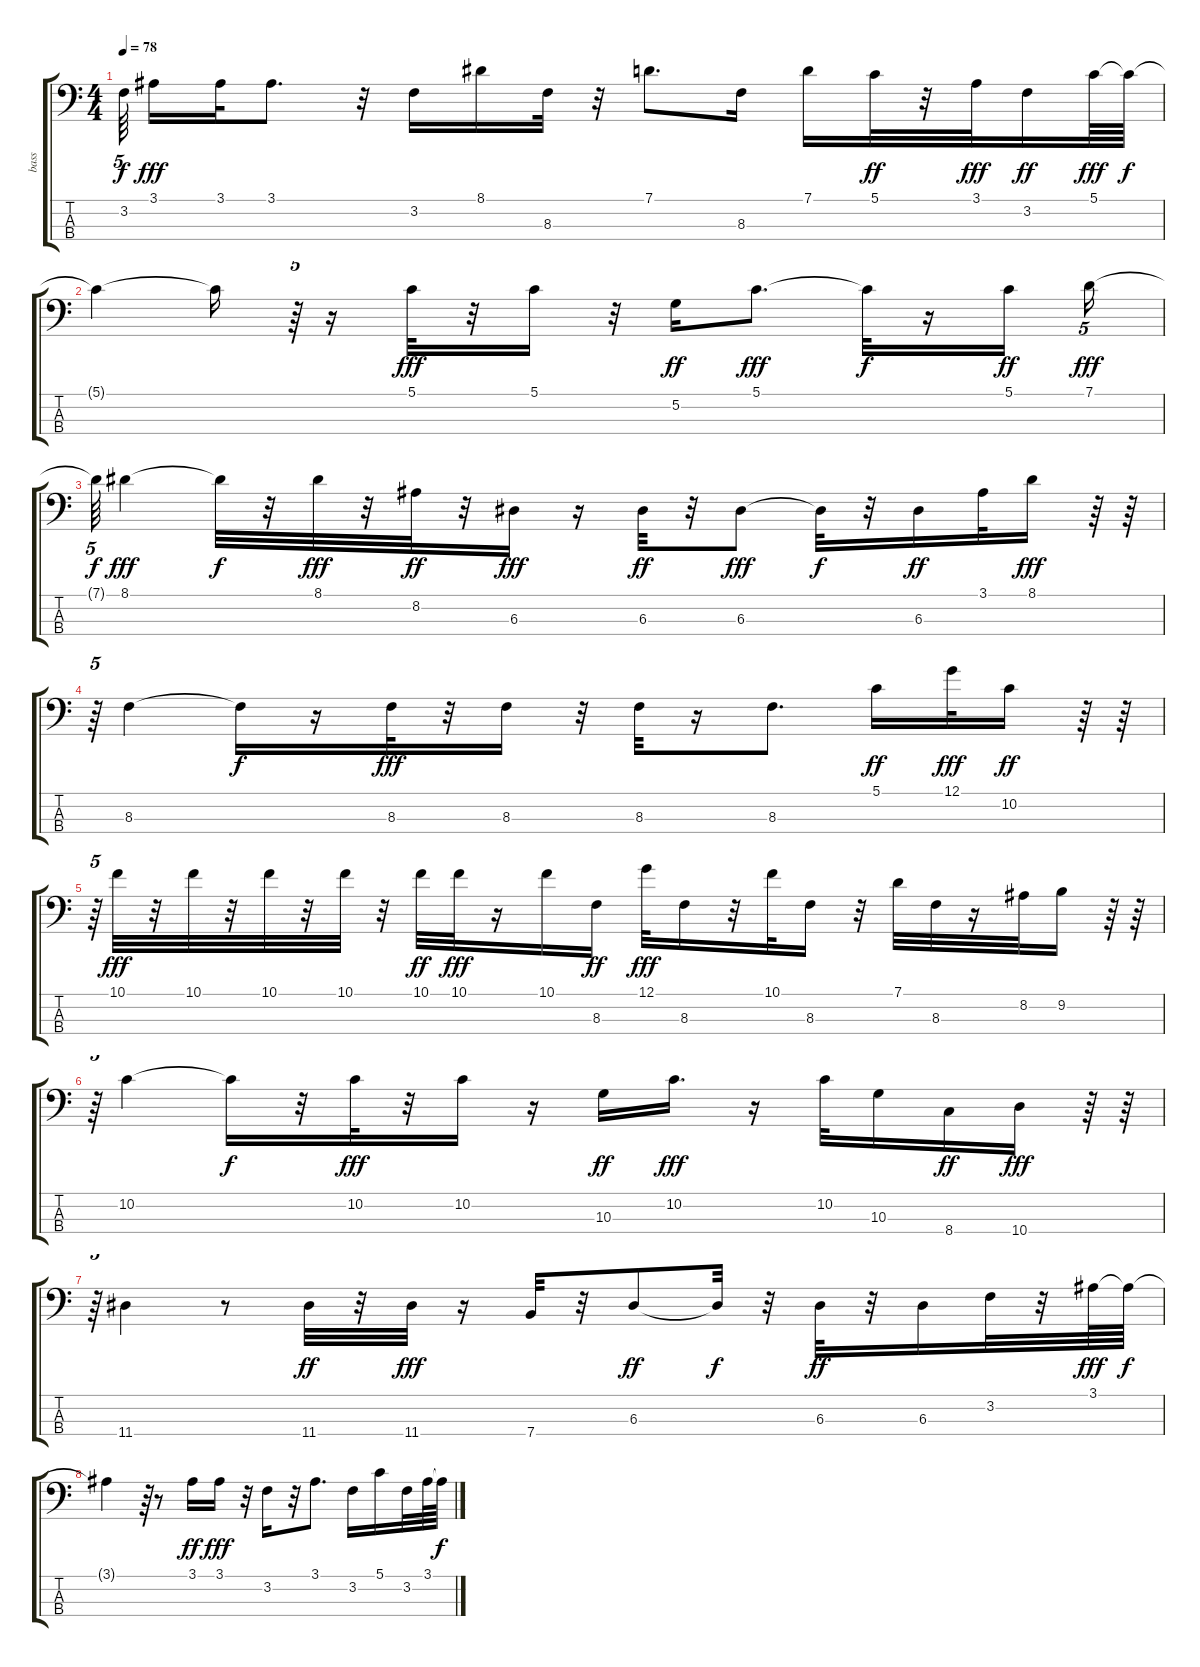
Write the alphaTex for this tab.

\track ("bass" "bass") {instrument electricbassfinger}
\staff {score tabs}
\tuning (G2 D2 A1 E1) {hide}
\ts (4 4)
\tempo 78
\clef f4
\ks c
3.2{t}.64{tu (5 4) dy f} 3.1.16{dy fff} 3.1.32 3.1.8{d} r.32 3.2.16 8.1.16 8.3.32 r.32 7.1.8{d} 8.3.16 7.1.16 5.1.32{dy ff} r.32 3.1.32{dy fff} 3.2.16{dy ff} 5.1.64{dy fff} 5.1{t}.64{dy f} |
5.1{t}.4 5.1{t}.16 r.64{tu (5 4)} r.16 5.1.32{dy fff} r.32 5.1.16 r.32 5.2.16{dy ff} 5.1.8{d dy fff} 5.1{t}.32{dy f} r.16 5.1.16{dy ff} 7.1.16{tu (5 4) dy fff} |
7.1{t}.64{tu (5 4) dy f} 8.1.4{dy fff} 8.1{t}.32{dy f} r.32 8.1.32{dy fff} r.32 8.2.32{dy ff} r.32 6.3.16{dy fff} r.16 6.3.32{dy ff} r.32 6.3.8{dy fff} 6.3{t}.32{dy f} r.32 6.3.16{dy ff} 3.1.32 8.1.16{dy fff} r.64 r.64 |
r.64{tu (5 4)} 8.3.4 8.3{t}.16{dy f} r.16 8.3.32{dy fff} r.32 8.3.16 r.32 8.3.32 r.16 8.3.8{d} 5.1.16{dy ff} 12.1.32{dy fff} 10.2.16{dy ff} r.64 r.64 |
r.64{tu (5 4)} 10.1.32{dy fff} r.32 10.1.32 r.32 10.1.32 r.32 10.1.32 r.32 10.1.32{dy ff} 10.1.32{dy fff} r.16 10.1.16 8.3.16{dy ff} 12.1.32{dy fff} 8.3.16 r.32 10.1.32 8.3.16 r.32 7.1.32 8.3.32 r.16 8.2.32 9.2.16 r.64 r.64 |
r.64{tu (5 4)} 10.2.4 10.2{t}.16{dy f} r.32 10.2.32{dy fff} r.32 10.2.16 r.16 10.3.16{dy ff} 10.2.16{d dy fff} r.16 10.2.32 10.3.16 8.4.16{dy ff} 10.4.16{dy fff} r.64 r.64 |
r.64{tu (5 4)} 11.4.4 r.8 11.4.32{dy ff} r.32 11.4.32{dy fff} r.16 7.4.32 r.32 6.3.8{dy ff} 6.3{t}.32{dy f} r.32 6.3.32{dy ff} r.32 6.3.16 3.2.32 r.32 3.1.64{dy fff} 3.1{t}.64{dy f} |
3.1{t}.4 r.64{tu (5 4)} r.8 3.1.16{dy ff} 3.1.16{dy fff} r.32 3.2.16 r.32 3.1.8{d} 3.2.16 5.1.16 3.2.32 3.1.64 3.1{t}.64{dy f}
